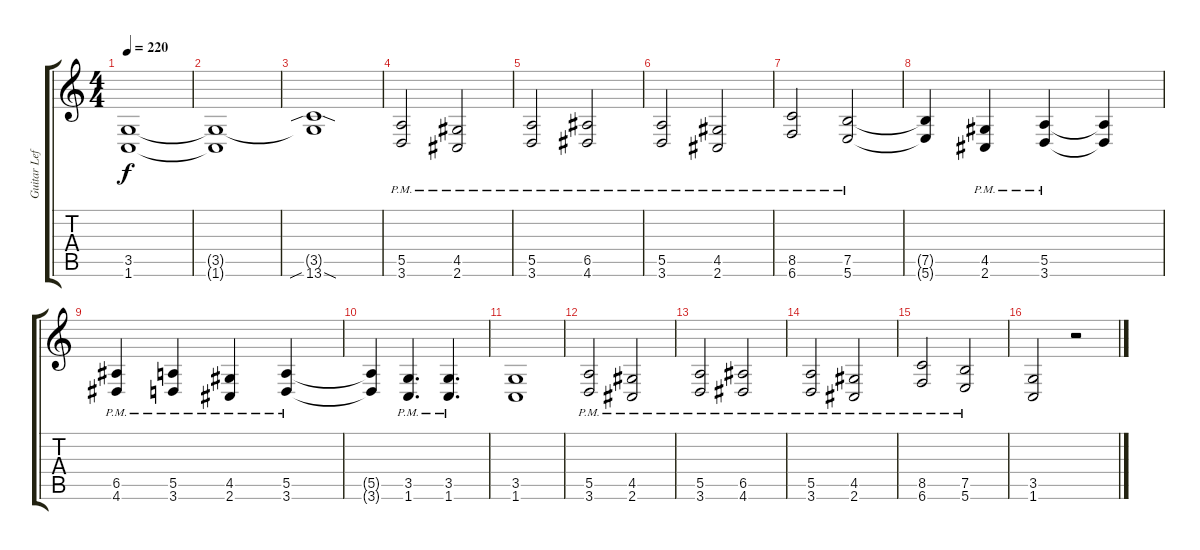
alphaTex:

\track ("Guitar Left" "Guitar Lef") {instrument overdrivenguitar}
\staff {score tabs}
\tuning (B3 Gb3 D3 A2 E2 B1) {hide}
\ts (4 4)
\tempo 220
\clef g2
\ks c
(3.5{t} 1.6{t}).1{dy f} |
(3.5{t} 1.6{t}).1 |
(3.5{t} 13.6{sib sod}).1 |
(5.5{pm} 3.6{pm}).2 (4.5{pm} 2.6{pm}).2 |
(5.5{pm} 3.6{pm}).2 (6.5{pm} 4.6{pm}).2 |
(5.5{pm} 3.6{pm}).2 (4.5{pm} 2.6{pm}).2 |
(8.5{pm} 6.6{pm}).2 (7.5{pm} 5.6{pm}).2 |
(7.5{t} 5.6{t}).4 (4.5{pm} 2.6{pm}).4 (5.5{pm} 3.6{pm}).4 (5.5{t} 3.6{t}).4 |
(6.5{pm} 4.6{pm}).4 (5.5{pm} 3.6{pm}).4 (4.5{pm} 2.6{pm}).4 (5.5{pm} 3.6{pm}).4 |
(5.5{t} 3.6{t}).4 (3.5{pm} 1.6{pm}).4{d} (3.5{pm} 1.6{pm}).4{d} |
(3.5 1.6).1 |
(5.5{pm} 3.6{pm}).2 (4.5{pm} 2.6{pm}).2 |
(5.5{pm} 3.6{pm}).2 (6.5{pm} 4.6{pm}).2 |
(5.5{pm} 3.6{pm}).2 (4.5{pm} 2.6{pm}).2 |
(8.5{pm} 6.6{pm}).2 (7.5{pm} 5.6{pm}).2 |
(3.5 1.6).2 r.2
